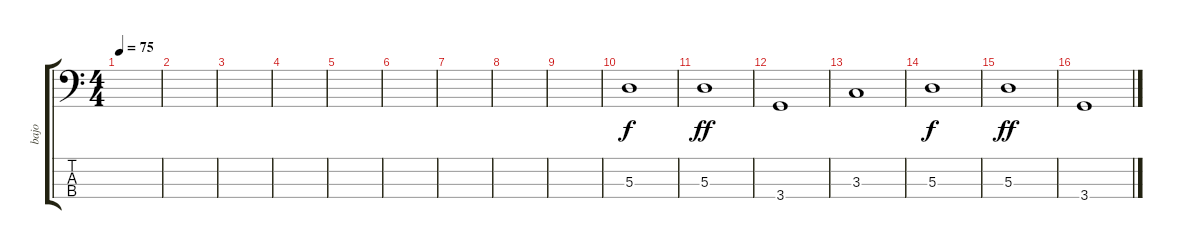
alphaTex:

\track ("bajo" "bajo") {instrument electricbassfinger}
\staff {score tabs}
\tuning (G2 D2 A1 E1) {hide}
\ts (4 4)
\tempo 75
\clef f4
\ks c
|
|
|
|
|
|
|
|
|
5.3.1 |
5.3.1{dy ff} |
3.4.1 |
3.3.1 |
5.3.1{dy f} |
5.3.1{dy ff} |
3.4.1
